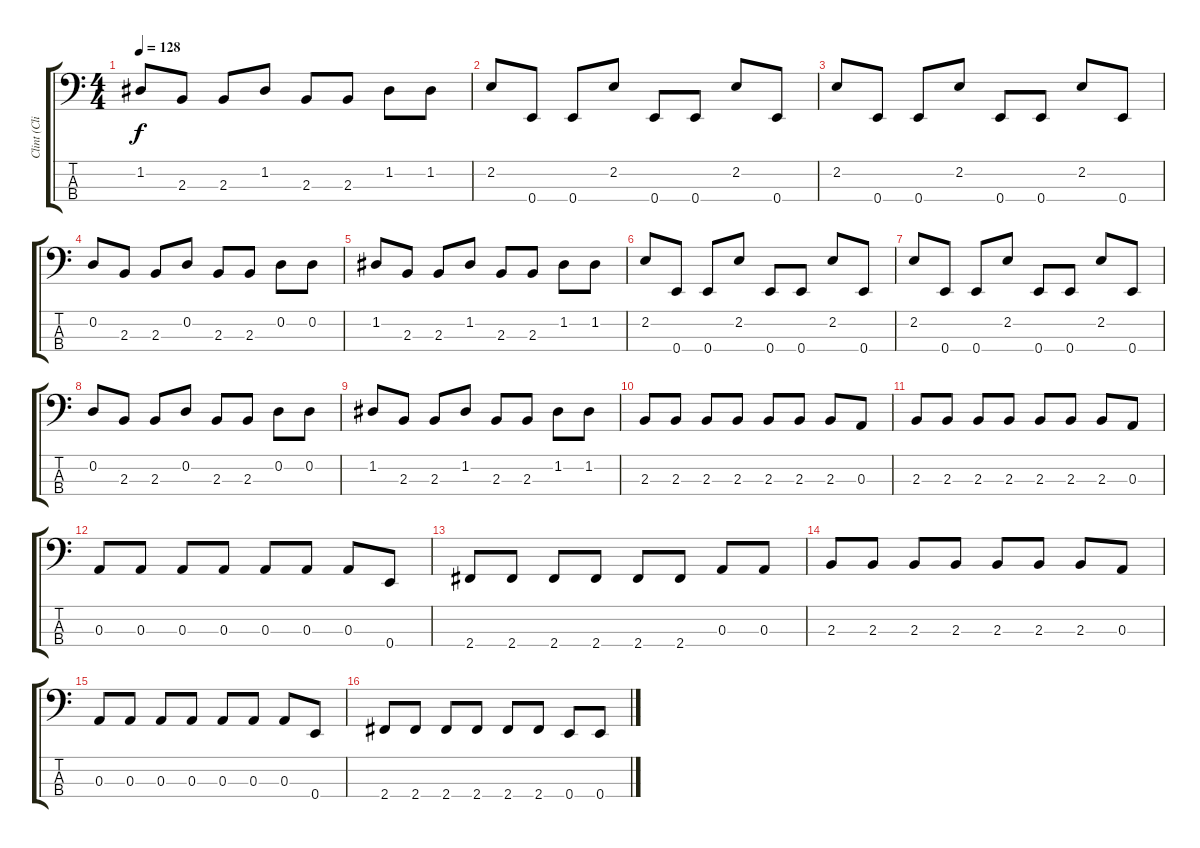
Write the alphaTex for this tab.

\track ("Clint (Cliffs Bass)" "Clint (Cli") {instrument electricbassfinger}
\staff {score tabs}
\tuning (G2 D2 A1 E1) {hide}
\ts (4 4)
\tempo 128
\clef f4
\ks c
1.2.8{dy f} 2.3.8 2.3.8 1.2.8 2.3.8 2.3.8 1.2.8 1.2.8 |
2.2.8 0.4.8 0.4.8 2.2.8 0.4.8 0.4.8 2.2.8 0.4.8 |
2.2.8 0.4.8 0.4.8 2.2.8 0.4.8 0.4.8 2.2.8 0.4.8 |
0.2.8 2.3.8 2.3.8 0.2.8 2.3.8 2.3.8 0.2.8 0.2.8 |
1.2.8 2.3.8 2.3.8 1.2.8 2.3.8 2.3.8 1.2.8 1.2.8 |
2.2.8 0.4.8 0.4.8 2.2.8 0.4.8 0.4.8 2.2.8 0.4.8 |
2.2.8 0.4.8 0.4.8 2.2.8 0.4.8 0.4.8 2.2.8 0.4.8 |
0.2.8 2.3.8 2.3.8 0.2.8 2.3.8 2.3.8 0.2.8 0.2.8 |
1.2.8 2.3.8 2.3.8 1.2.8 2.3.8 2.3.8 1.2.8 1.2.8 |
2.3.8 2.3.8 2.3.8 2.3.8 2.3.8 2.3.8 2.3.8 0.3.8 |
2.3.8 2.3.8 2.3.8 2.3.8 2.3.8 2.3.8 2.3.8 0.3.8 |
0.3.8 0.3.8 0.3.8 0.3.8 0.3.8 0.3.8 0.3.8 0.4.8 |
2.4.8 2.4.8 2.4.8 2.4.8 2.4.8 2.4.8 0.3.8 0.3.8 |
2.3.8 2.3.8 2.3.8 2.3.8 2.3.8 2.3.8 2.3.8 0.3.8 |
0.3.8 0.3.8 0.3.8 0.3.8 0.3.8 0.3.8 0.3.8 0.4.8 |
2.4.8 2.4.8 2.4.8 2.4.8 2.4.8 2.4.8 0.4.8 0.4.8
